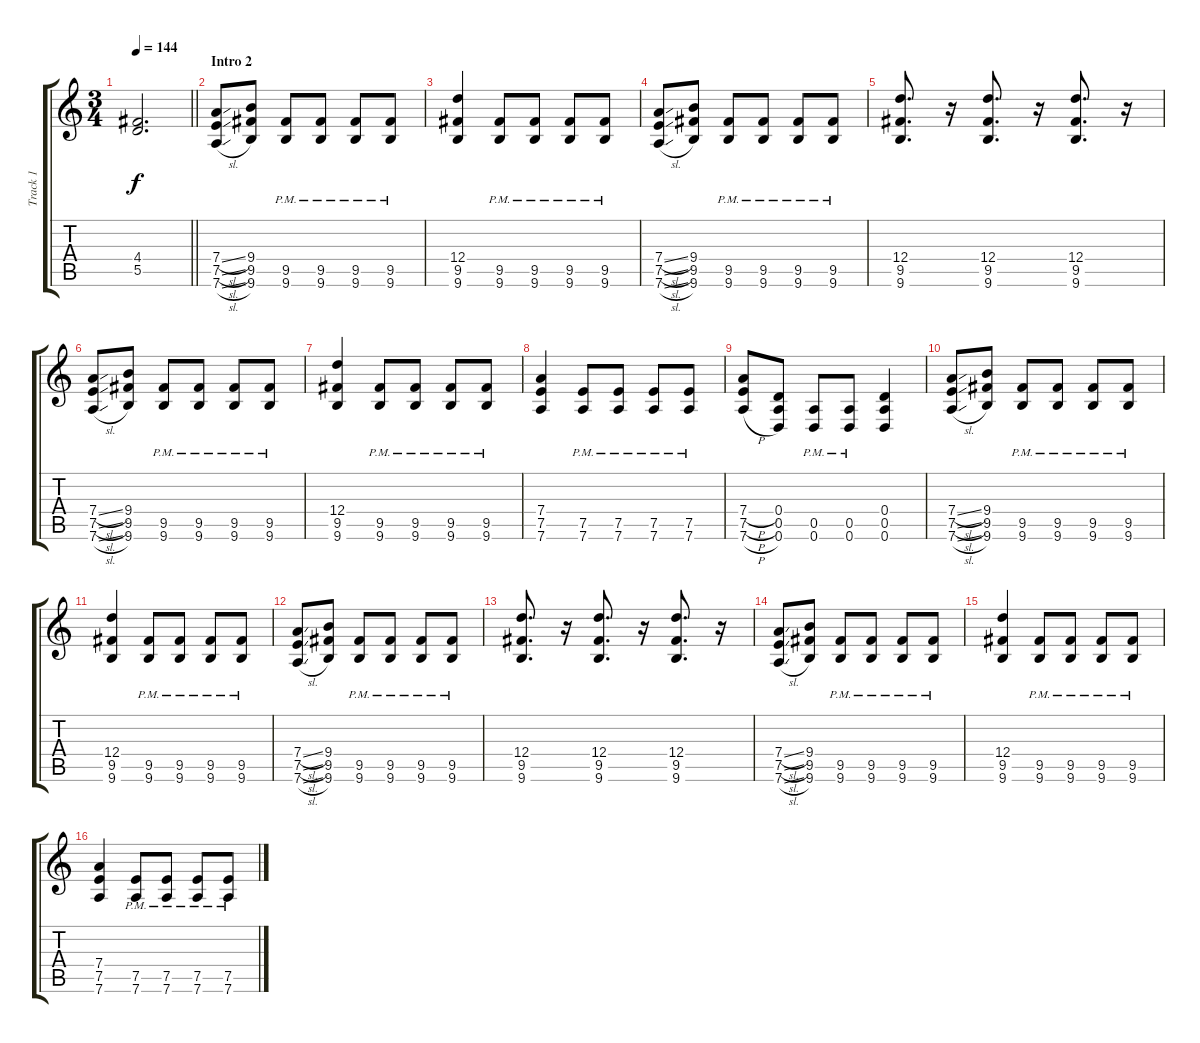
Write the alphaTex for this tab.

\track ("Track 1" "Track 1") {instrument overdrivenguitar}
\staff {score tabs}
\tuning (E4 B3 G3 D3 A2 D2) {hide}
\ts (3 4)
\tempo 144
\clef g2
\barLineRight lightlight
\ks c
(4.4 5.5).2{d dy f} |
\section ("" "Intro 2")
(7.4{sl} 7.5{sl} 7.6{sl}).8{instrument distortionguitar} (9.4 9.5 9.6).8 (9.5{pm} 9.6{pm}).8 (9.5{pm} 9.6{pm}).8 (9.5{pm} 9.6{pm}).8 (9.5{pm} 9.6{pm}).8 |
(12.4 9.5 9.6).4 (9.5{pm} 9.6{pm}).8 (9.5{pm} 9.6{pm}).8 (9.5{pm} 9.6{pm}).8 (9.5{pm} 9.6{pm}).8 |
(7.4{sl} 7.5{sl} 7.6{sl}).8 (9.4 9.5 9.6).8 (9.5{pm} 9.6{pm}).8 (9.5{pm} 9.6{pm}).8 (9.5{pm} 9.6{pm}).8 (9.5{pm} 9.6{pm}).8 |
(12.4 9.5 9.6).8{d} r.16 (12.4 9.5 9.6).8{d} r.16 (12.4 9.5 9.6).8{d} r.16 |
(7.4{sl} 7.5{sl} 7.6{sl}).8 (9.4 9.5 9.6).8 (9.5{pm} 9.6{pm}).8 (9.5{pm} 9.6{pm}).8 (9.5{pm} 9.6{pm}).8 (9.5{pm} 9.6{pm}).8 |
(12.4 9.5 9.6).4 (9.5{pm} 9.6{pm}).8 (9.5{pm} 9.6{pm}).8 (9.5{pm} 9.6{pm}).8 (9.5{pm} 9.6{pm}).8 |
(7.4 7.5 7.6).4 (7.5{pm} 7.6{pm}).8 (7.5{pm} 7.6{pm}).8 (7.5{pm} 7.6{pm}).8 (7.5{pm} 7.6{pm}).8 |
(7.4{h} 7.5{h} 7.6{h}).8 (0.4 0.5 0.6).8 (0.5{pm} 0.6{pm}).8 (0.5{pm} 0.6{pm}).8 (0.4 0.5 0.6).4 |
(7.4{sl} 7.5{sl} 7.6{sl}).8 (9.4 9.5 9.6).8 (9.5{pm} 9.6{pm}).8 (9.5{pm} 9.6{pm}).8 (9.5{pm} 9.6{pm}).8 (9.5{pm} 9.6{pm}).8 |
(12.4 9.5 9.6).4 (9.5{pm} 9.6{pm}).8 (9.5{pm} 9.6{pm}).8 (9.5{pm} 9.6{pm}).8 (9.5{pm} 9.6{pm}).8 |
(7.4{sl} 7.5{sl} 7.6{sl}).8 (9.4 9.5 9.6).8 (9.5{pm} 9.6{pm}).8 (9.5{pm} 9.6{pm}).8 (9.5{pm} 9.6{pm}).8 (9.5{pm} 9.6{pm}).8 |
(12.4 9.5 9.6).8{d} r.16 (12.4 9.5 9.6).8{d} r.16 (12.4 9.5 9.6).8{d} r.16 |
(7.4{sl} 7.5{sl} 7.6{sl}).8 (9.4 9.5 9.6).8 (9.5{pm} 9.6{pm}).8 (9.5{pm} 9.6{pm}).8 (9.5{pm} 9.6{pm}).8 (9.5{pm} 9.6{pm}).8 |
(12.4 9.5 9.6).4 (9.5{pm} 9.6{pm}).8 (9.5{pm} 9.6{pm}).8 (9.5{pm} 9.6{pm}).8 (9.5{pm} 9.6{pm}).8 |
(7.4 7.5 7.6).4 (7.5{pm} 7.6{pm}).8 (7.5{pm} 7.6{pm}).8 (7.5{pm} 7.6{pm}).8 (7.5{pm} 7.6{pm}).8
